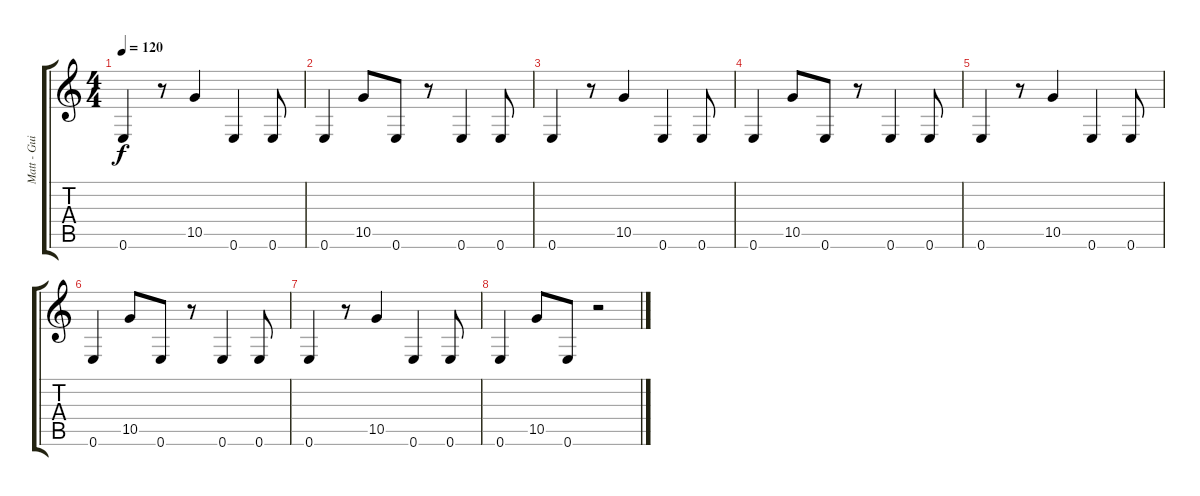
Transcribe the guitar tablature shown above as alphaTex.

\track ("Matt - Guitar" "Matt - Gui") {instrument overdrivenguitar}
\staff {score tabs}
\tuning (E4 B3 G3 D3 A2 E2) {hide}
\ts (4 4)
\tempo 120
\clef g2
\ks c
0.6.4{dy f} r.8 10.5.4 0.6.4 0.6.8 |
0.6.4 10.5.8 0.6.8 r.8 0.6.4 0.6.8 |
0.6.4 r.8 10.5.4 0.6.4 0.6.8 |
0.6.4 10.5.8 0.6.8 r.8 0.6.4 0.6.8 |
0.6.4 r.8 10.5.4 0.6.4 0.6.8 |
0.6.4 10.5.8 0.6.8 r.8 0.6.4 0.6.8 |
0.6.4 r.8 10.5.4 0.6.4 0.6.8 |
0.6.4 10.5.8 0.6.8 r.2
